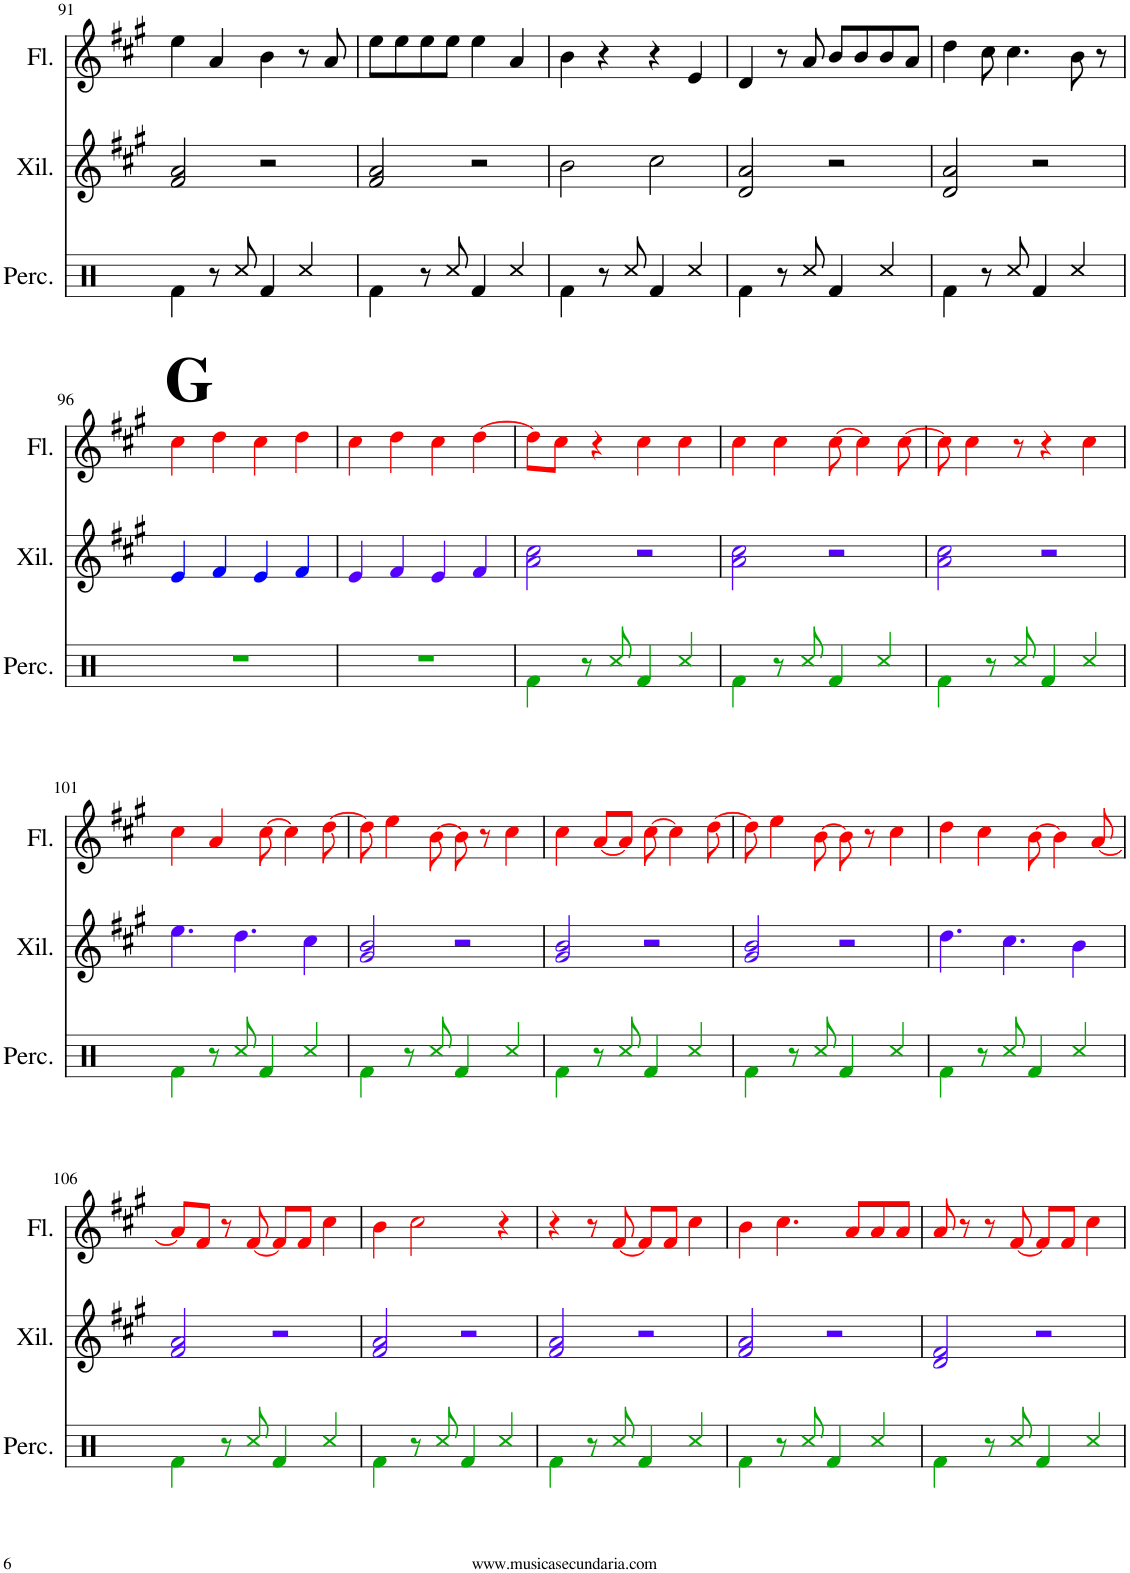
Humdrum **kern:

**kern	**kern	**kern
*part3	*part2	*part1
*staff3	*staff2	*staff1
*I"Percusión	*I"Xilófono	*I"Flauta
*I'Perc.	*I'Xil.	*I'Fl.
!!LO:PB:g=z
*clefX	*clefG2	*clefG2
*	*Trd-7c-12	*
*k[]	*k[f#c#g#]	*k[f#c#g#]
*M4/4	*M4/4	*M4/4
=91	=91	=91
4Rf\	2f#/ 2a/	4ee\
8r	.	4a/
8Rcc/	.	.
4Rf/	2r	4b\
4Rcc/	.	8r
.	.	8a/
=92	=92	=92
4Rf\	2f#/ 2a/	8ee\L
.	.	8ee\
8r	.	8ee\
8Rcc/	.	8ee\J
4Rf/	2r	4ee\
4Rcc/	.	4a/
=93	=93	=93
4Rf\	2b\	4b\
8r	.	4r
8Rcc/	.	.
4Rf/	2cc#\	4r
4Rcc/	.	4e/
=94	=94	=94
4Rf\	2d/ 2a/	4d/
8r	.	8r
8Rcc/	.	8a/
4Rf/	2r	8b/L
.	.	8b/
4Rcc/	.	8b/
.	.	8a/J
=95	=95	=95
4Rf\	2d/ 2a/	4dd\
8r	.	8cc#\
8Rcc/	.	4.cc#\
4Rf/	2r	.
4Rcc/	.	8b\
.	.	8r
!!LO:LB:g=z
=96	=96	=96
!	!	!LO:TX:a:B:t=G
1r	4ei/	4cc#j\
.	4f#i/	4ddj\
.	4ei/	4cc#j\
.	4f#i/	4ddj\
=97	=97	=97
1r	4eZ/	4cc#j\
.	4f#Z/	4ddj\
.	4eZ/	4cc#j\
.	4f#Z/	[4ddj\
=98	=98	=98
4RfV\	2aZ\ 2cc#Z\	8ddj\L]
.	.	8cc#j\J
8r	.	4r
8RccV/	.	.
4RfV/	2r	4cc#j\
4RccV/	.	4cc#j\
=99	=99	=99
4RfV\	2aZ\ 2cc#Z\	4cc#j\
8r	.	4cc#j\
8RccV/	.	.
4RfV/	2r	[8cc#j\
.	.	4cc#j\]
4RccV/	.	.
.	.	[8cc#j\
=100	=100	=100
4RfV\	2aZ\ 2cc#Z\	8cc#j\]
.	.	4cc#j\
8r	.	.
8RccV/	.	8r
4RfV/	2r	4r
4RccV/	.	4cc#j\
!!LO:LB:g=z
=101	=101	=101
4RfV\	4.eeZ\	4cc#j\
8r	.	4aj/
8RccV/	4.ddZ\	.
4RfV/	.	[8cc#j\
.	.	4cc#j\]
4RccV/	4cc#Z\	.
.	.	[8ddj\
=102	=102	=102
4RfV\	2g#Z/ 2bZ/	8ddj\]
.	.	4eej\
8r	.	.
8RccV/	.	[8bj\
4RfV/	2r	8bj\]
.	.	8r
4RccV/	.	4cc#j\
=103	=103	=103
4RfV\	2g#Z/ 2bZ/	4cc#j\
8r	.	[8aj/L
8RccV/	.	8aj/J]
4RfV/	2r	[8cc#j\
.	.	4cc#j\]
4RccV/	.	.
.	.	[8ddj\
=104	=104	=104
4RfV\	2g#Z/ 2bZ/	8ddj\]
.	.	4eej\
8r	.	.
8RccV/	.	[8bj\
4RfV/	2r	8bj\]
.	.	8r
4RccV/	.	4cc#j\
=105	=105	=105
4RfV\	4.ddZ\	4ddj\
8r	.	4cc#j\
8RccV/	4.cc#Z\	.
4RfV/	.	[8bj\
.	.	4bj\]
4RccV/	4bZ\	.
.	.	[8aj/
!!LO:LB:g=z
=106	=106	=106
4RfV\	2f#Z/ 2aZ/	8aj/L]
.	.	8f#j/J
8r	.	8r
8RccV/	.	[8f#j/
4RfV/	2r	8f#j/L]
.	.	8f#j/J
4RccV/	.	4cc#j\
=107	=107	=107
4RfV\	2f#Z/ 2aZ/	4bj\
8r	.	2cc#j\
8RccV/	.	.
4RfV/	2r	.
4RccV/	.	4r
=108	=108	=108
4RfV\	2f#Z/ 2aZ/	4r
8r	.	8r
8RccV/	.	[8f#j/
4RfV/	2r	8f#j/L]
.	.	8f#j/J
4RccV/	.	4cc#j\
=109	=109	=109
4RfV\	2f#Z/ 2aZ/	4bj\
8r	.	4.cc#j\
8RccV/	.	.
4RfV/	2r	.
.	.	8aj/L
4RccV/	.	8aj/
.	.	8aj/J
=110	=110	=110
4RfV\	2dZ/ 2f#Z/	8aj/
.	.	8r
8r	.	8r
8RccV/	.	[8f#j/
4RfV/	2r	8f#j/L]
.	.	8f#j/J
4RccV/	.	4cc#j\
=	=	=
*-	*-	*-
